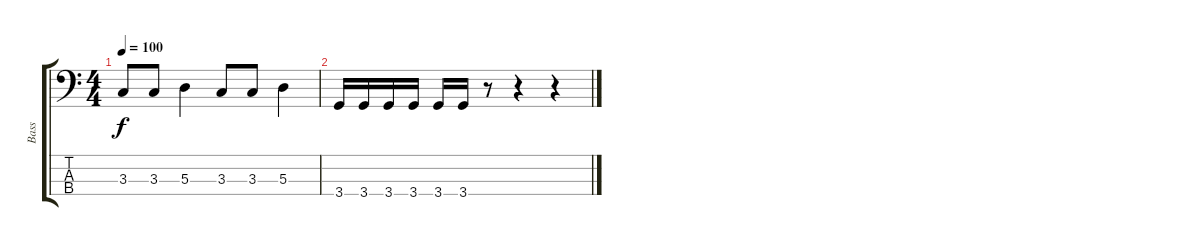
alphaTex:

\track ("Bass" "Bass") {instrument electricbassfinger}
\staff {score tabs}
\tuning (G2 D2 A1 E1) {hide}
\ts (4 4)
\tempo 100
\clef f4
\ks c
3.3.8{dy f} 3.3.8 5.3.4 3.3.8 3.3.8 5.3.4 |
3.4.16 3.4.16 3.4.16 3.4.16 3.4.16 3.4.16 r.8 r.4 r.4
